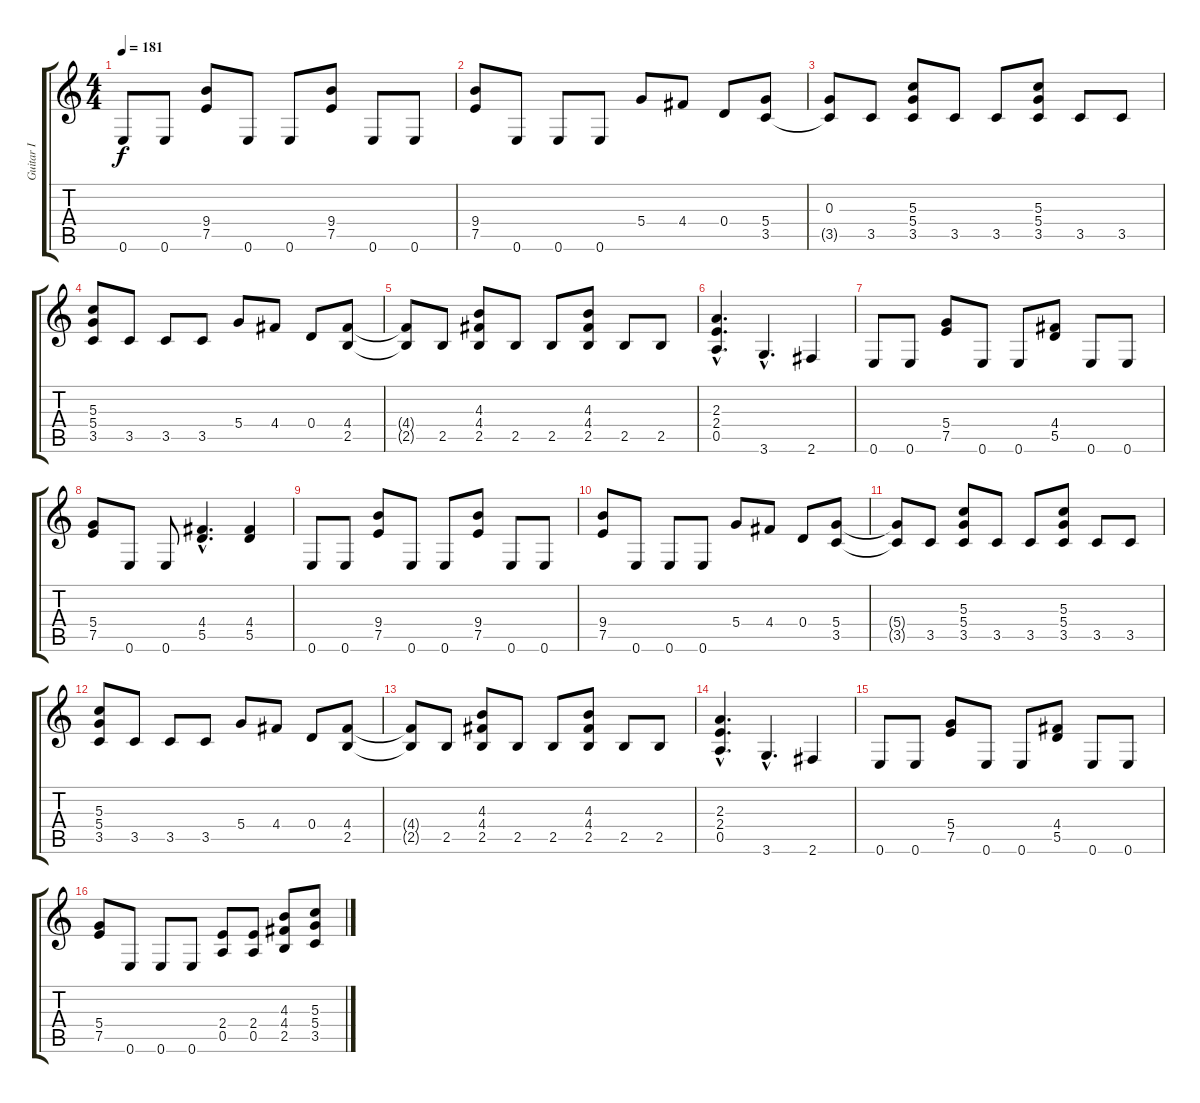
\track ("Guitar I" "Guitar I") {instrument overdrivenguitar}
\staff {score tabs}
\tuning (E4 B3 G3 D3 A2 E2) {hide}
\ts (4 4)
\tempo 181
\clef g2
\ks c
0.6.8{dy f} 0.6.8 (9.4 7.5).8 0.6.8 0.6.8 (9.4 7.5).8 0.6.8 0.6.8 |
(9.4 7.5).8 0.6.8 0.6.8 0.6.8 5.4.8 4.4.8 0.4.8 (5.4 3.5).8 |
(0.3 3.5{t}).8 3.5.8 (5.3 5.4 3.5).8 3.5.8 3.5.8 (5.3 5.4 3.5).8 3.5.8 3.5.8 |
(5.3 5.4 3.5).8 3.5.8 3.5.8 3.5.8 5.4.8 4.4.8 0.4.8 (4.4 2.5).8 |
(4.4{t} 2.5{t}).8 2.5.8 (4.3 4.4 2.5).8 2.5.8 2.5.8 (4.3 4.4 2.5).8 2.5.8 2.5.8 |
(2.3{hac} 2.4{hac} 0.5{hac}).4{d} 3.6{hac}.4{d} 2.6.4 |
0.6.8 0.6.8 (5.4 7.5).8 0.6.8 0.6.8 (4.4 5.5).8 0.6.8 0.6.8 |
(5.4 7.5).8 0.6.8 0.6.8 (4.4{hac} 5.5{hac}).4{d} (4.4 5.5).4 |
0.6.8 0.6.8 (9.4 7.5).8 0.6.8 0.6.8 (9.4 7.5).8 0.6.8 0.6.8 |
(9.4 7.5).8 0.6.8 0.6.8 0.6.8 5.4.8 4.4.8 0.4.8 (5.4 3.5).8 |
(5.4{t} 3.5{t}).8 3.5.8 (5.3 5.4 3.5).8 3.5.8 3.5.8 (5.3 5.4 3.5).8 3.5.8 3.5.8 |
(5.3 5.4 3.5).8 3.5.8 3.5.8 3.5.8 5.4.8 4.4.8 0.4.8 (4.4 2.5).8 |
(4.4{t} 2.5{t}).8 2.5.8 (4.3 4.4 2.5).8 2.5.8 2.5.8 (4.3 4.4 2.5).8 2.5.8 2.5.8 |
(2.3{hac} 2.4{hac} 0.5{hac}).4{d} 3.6{hac}.4{d} 2.6.4 |
0.6.8 0.6.8 (5.4 7.5).8 0.6.8 0.6.8 (4.4 5.5).8 0.6.8 0.6.8 |
(5.4 7.5).8 0.6.8 0.6.8 0.6.8 (2.4 0.5).8 (2.4 0.5).8 (4.3 4.4 2.5).8 (5.3 5.4 3.5).8
